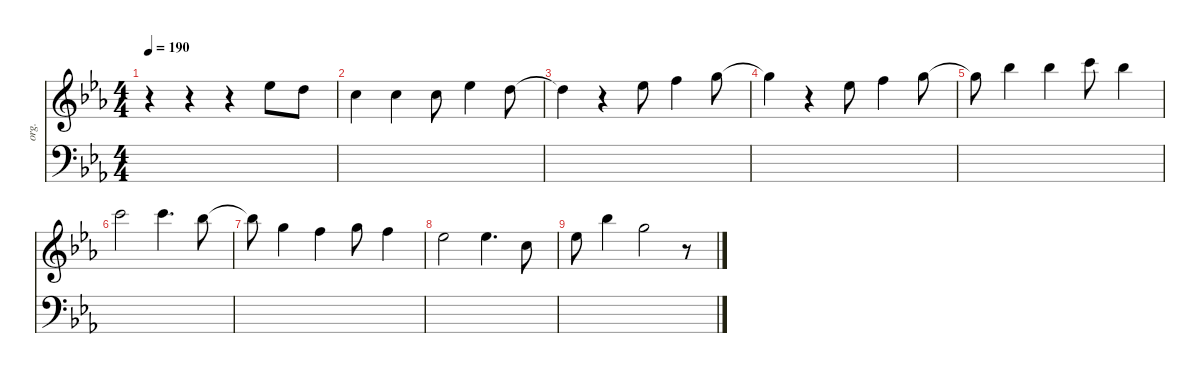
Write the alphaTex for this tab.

\defaultSystemsLayout 4
\hideDynamics
\bracketExtendMode nobrackets
\track ("Organ" "org.") {instrument drawbarorgan}
\staff {score}
\tuning (E4 B3 G3 D3 A2 E2)
\ts (4 4)
\tempo 190
\clef g2
\ks cminor
r.4{dy mf instrument drawbarorgan beam Down} r.4{beam Down} r.4{beam Down} 20.3{acc b}.8{beam Down} 10.1{acc forcenatural}.8{beam Down} |
8.1{acc forcenatural}.4{beam Down} 8.1{acc forcenatural}.4{beam Down} 8.1{acc forcenatural}.8{beam Down} 11.1{acc b}.4{beam Down} 10.1{acc forcenatural}.8{beam Down} |
10.1{t acc forcenatural}.4{beam Down} r.4{beam Down} 11.1{acc b}.8{beam Down} 13.1{acc forcenatural}.4{beam Down} 15.1{acc forcenatural}.8{beam Down} |
15.1{t acc forcenatural}.4{beam Down} r.4{beam Down} 11.1{acc b}.8{beam Down} 13.1{acc forcenatural}.4{beam Down} 15.1{acc forcenatural}.8{beam Down} |
15.1{t acc forcenatural}.8{beam Down} 18.1{acc b}.4{beam Down} 18.1{acc b}.4{beam Down} 20.1{acc forcenatural}.8{beam Down} 18.1{acc b}.4{beam Down} |
20.1{acc forcenatural}.2{beam Down} 20.1{acc forcenatural}.4{d beam Down} 18.1{acc b}.8{beam Down} |
18.1{t acc b}.8{beam Down} 15.1{acc forcenatural}.4{beam Down} 13.1{acc forcenatural}.4{beam Down} 15.1{acc forcenatural}.8{beam Down} 13.1{acc forcenatural}.4{beam Down} |
11.1{acc b}.2{beam Down} 11.1{acc b}.4{d beam Down} 8.1{acc forcenatural}.8{beam Down} |
11.1{acc b}.8{beam Down} 18.1{acc b}.4{beam Down} 15.1{acc forcenatural}.2{beam Down} r.8{beam Down} |
\staff {score}
\tuning (G2 D2 A1 E1 B0)
\clef f4
\ottava regular
\simile none
\ks cminor
|
|
|
|
|
|
|
|
|
